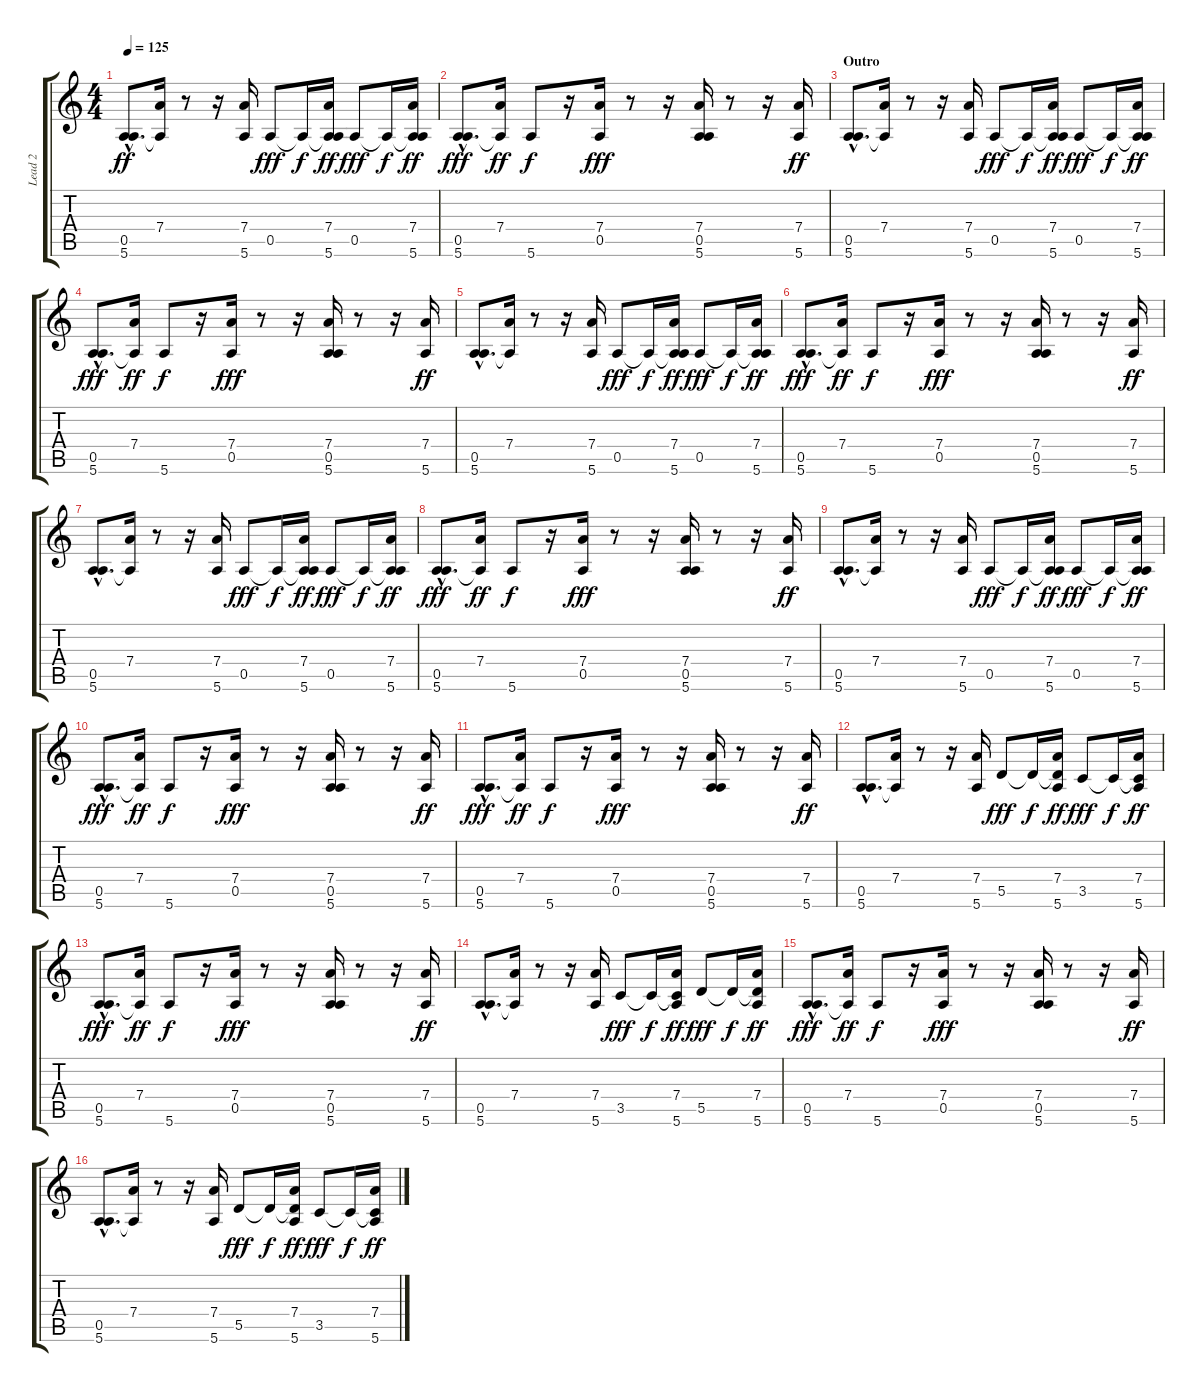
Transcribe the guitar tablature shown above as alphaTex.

\track ("Lead 2" "Lead 2") {instrument overdrivenguitar}
\staff {score tabs}
\tuning (E4 B3 G3 D3 A2 E2) {hide}
\ts (4 4)
\tempo 125
\clef g2
\ks c
(0.5{hac} 5.6{hac}).8{d dy ff} (7.4 0.5{t}).16 r.8 r.16 (7.4 5.6).16 0.5.8{dy fff} 0.5{t}.16{dy f} (7.4 0.5{t} 5.6).16{dy ff} 0.5.8{dy fff} 0.5{t}.16{dy f} (7.4 0.5{t} 5.6).16{dy ff} |
(0.5{hac} 5.6{hac}).8{d dy fff} (7.4 0.5{t}).16{dy ff} 5.6.8{dy f} r.16 (7.4 0.5).16{dy fff} r.8 r.16 (7.4 0.5 5.6).16 r.8 r.16 (7.4 5.6).16{dy ff} |
\section ("" "Outro")
(0.5{hac} 5.6{hac}).8{d} (7.4 0.5{t}).16 r.8 r.16 (7.4 5.6).16 0.5.8{dy fff} 0.5{t}.16{dy f} (7.4 0.5{t} 5.6).16{dy ff} 0.5.8{dy fff} 0.5{t}.16{dy f} (7.4 0.5{t} 5.6).16{dy ff} |
(0.5{hac} 5.6{hac}).8{d dy fff} (7.4 0.5{t}).16{dy ff} 5.6.8{dy f} r.16 (7.4 0.5).16{dy fff} r.8 r.16 (7.4 0.5 5.6).16 r.8 r.16 (7.4 5.6).16{dy ff} |
(0.5{hac} 5.6{hac}).8{d} (7.4 0.5{t}).16 r.8 r.16 (7.4 5.6).16 0.5.8{dy fff} 0.5{t}.16{dy f} (7.4 0.5{t} 5.6).16{dy ff} 0.5.8{dy fff} 0.5{t}.16{dy f} (7.4 0.5{t} 5.6).16{dy ff} |
(0.5{hac} 5.6{hac}).8{d dy fff} (7.4 0.5{t}).16{dy ff} 5.6.8{dy f} r.16 (7.4 0.5).16{dy fff} r.8 r.16 (7.4 0.5 5.6).16 r.8 r.16 (7.4 5.6).16{dy ff} |
(0.5{hac} 5.6{hac}).8{d} (7.4 0.5{t}).16 r.8 r.16 (7.4 5.6).16 0.5.8{dy fff} 0.5{t}.16{dy f} (7.4 0.5{t} 5.6).16{dy ff} 0.5.8{dy fff} 0.5{t}.16{dy f} (7.4 0.5{t} 5.6).16{dy ff} |
(0.5{hac} 5.6{hac}).8{d dy fff} (7.4 0.5{t}).16{dy ff} 5.6.8{dy f} r.16 (7.4 0.5).16{dy fff} r.8 r.16 (7.4 0.5 5.6).16 r.8 r.16 (7.4 5.6).16{dy ff} |
(0.5{hac} 5.6{hac}).8{d} (7.4 0.5{t}).16 r.8 r.16 (7.4 5.6).16 0.5.8{dy fff} 0.5{t}.16{dy f} (7.4 0.5{t} 5.6).16{dy ff} 0.5.8{dy fff} 0.5{t}.16{dy f} (7.4 0.5{t} 5.6).16{dy ff} |
(0.5{hac} 5.6{hac}).8{d dy fff} (7.4 0.5{t}).16{dy ff} 5.6.8{dy f} r.16 (7.4 0.5).16{dy fff} r.8 r.16 (7.4 0.5 5.6).16 r.8 r.16 (7.4 5.6).16{dy ff} |
(0.5{hac} 5.6{hac}).8{d dy fff} (7.4 0.5{t}).16{dy ff} 5.6.8{dy f} r.16 (7.4 0.5).16{dy fff} r.8 r.16 (7.4 0.5 5.6).16 r.8 r.16 (7.4 5.6).16{dy ff} |
(0.5{hac} 5.6{hac}).8{d} (7.4 0.5{t}).16 r.8 r.16 (7.4 5.6).16 5.5.8{dy fff} 5.5{t}.16{dy f} (7.4 5.5{t} 5.6).16{dy ff} 3.5.8{dy fff} 3.5{t}.16{dy f} (7.4 3.5{t} 5.6).16{dy ff} |
(0.5{hac} 5.6{hac}).8{d dy fff} (7.4 0.5{t}).16{dy ff} 5.6.8{dy f} r.16 (7.4 0.5).16{dy fff} r.8 r.16 (7.4 0.5 5.6).16 r.8 r.16 (7.4 5.6).16{dy ff} |
(0.5{hac} 5.6{hac}).8{d} (7.4 0.5{t}).16 r.8 r.16 (7.4 5.6).16 3.5.8{dy fff} 3.5{t}.16{dy f} (7.4 3.5{t} 5.6).16{dy ff} 5.5.8{dy fff} 5.5{t}.16{dy f} (7.4 5.5{t} 5.6).16{dy ff} |
(0.5{hac} 5.6{hac}).8{d dy fff} (7.4 0.5{t}).16{dy ff} 5.6.8{dy f} r.16 (7.4 0.5).16{dy fff} r.8 r.16 (7.4 0.5 5.6).16 r.8 r.16 (7.4 5.6).16{dy ff} |
(0.5{hac} 5.6{hac}).8{d} (7.4 0.5{t}).16 r.8 r.16 (7.4 5.6).16 5.5.8{dy fff} 5.5{t}.16{dy f} (7.4 5.5{t} 5.6).16{dy ff} 3.5.8{dy fff} 3.5{t}.16{dy f} (7.4 3.5{t} 5.6).16{dy ff}
